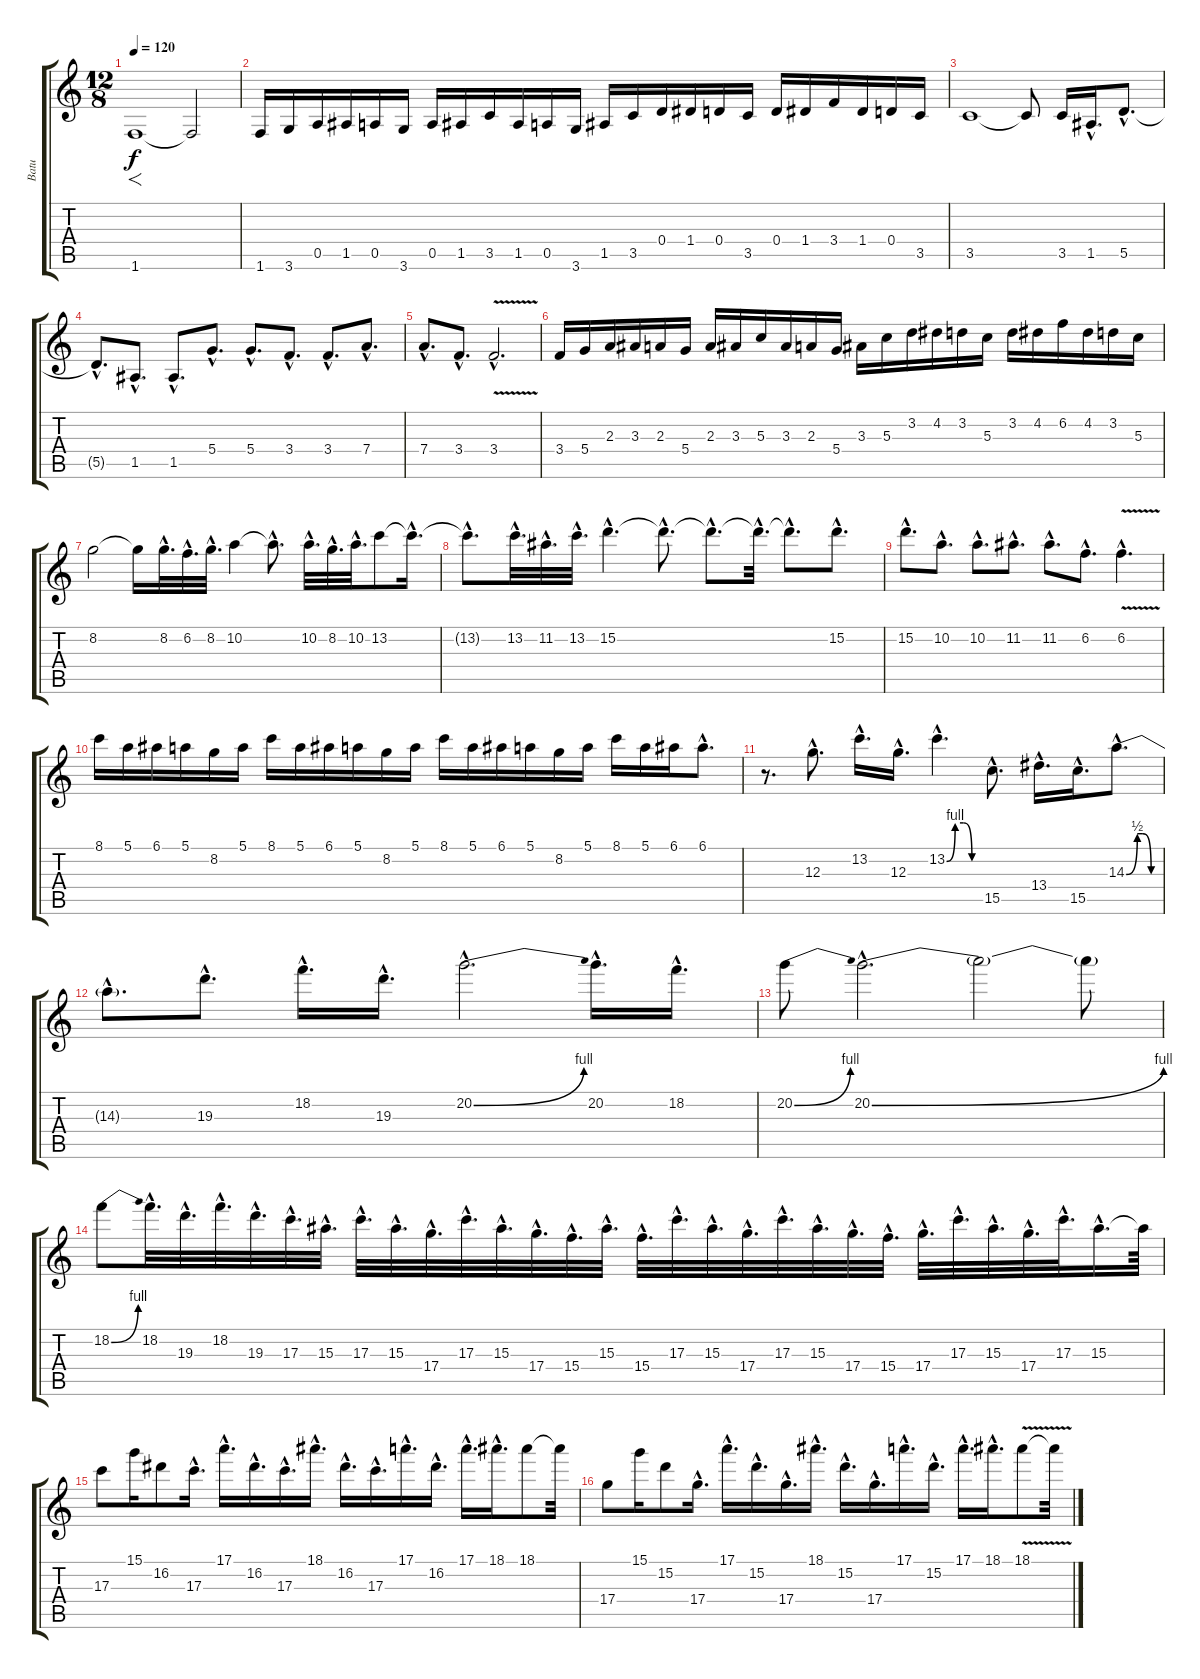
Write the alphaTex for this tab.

\track ("Batu" "Batu") {instrument distortionguitar}
\staff {score tabs}
\tuning (E4 B3 G3 D3 A2 E2) {hide}
\ts (12 8)
\tempo 120
\clef g2
\ks c
1.6.1{f dy f instrument distortionguitar} 1.6{t}.2 |
1.6.16 3.6.16 0.5.16 1.5.16 0.5.16 3.6.16 0.5.16 1.5.16 3.5.16 1.5.16 0.5.16 3.6.16 1.5.16 3.5.16 0.4.16 1.4.16 0.4.16 3.5.16 0.4.16 1.4.16 3.4.16 1.4.16 0.4.16 3.5.16 |
3.5.1 3.5{t}.8 3.5.16 1.5{hac}.16{d} 5.5{hac}.8{d} |
5.5{hac t}.8{d} 1.5{hac}.8{d} 1.5{hac}.8{d} 5.4{hac}.8{d} 5.4{hac}.8{d} 3.4{hac}.8{d} 3.4{hac}.8{d} 7.4{hac}.8{d} |
7.4{hac}.8{d} 3.4{hac}.8{d} 3.4{v hac}.2{d} |
3.4.16 5.4.16 2.3.16 3.3.16 2.3.16 5.4.16 2.3.16 3.3.16 5.3.16 3.3.16 2.3.16 5.4.16 3.3.16 5.3.16 3.2.16 4.2.16 3.2.16 5.3.16 3.2.16 4.2.16 6.2.16 4.2.16 3.2.16 5.3.16 |
8.2.2 8.2{t}.16 8.2{hac}.32{d} 6.2{hac}.32{d} 8.2{hac}.32{d} 10.2.4 10.2{hac t}.8{d} 10.2{hac}.32{d} 8.2{hac}.32{d} 10.2{hac}.32{d} 13.2.8 13.2{hac t}.16{d} |
13.2{hac t}.8{d} 13.2{hac}.32{d} 11.2{hac}.32{d} 13.2{hac}.32{d} 15.2{hac}.4{d} 15.2{hac t}.8{d} 15.2{hac t}.8{d} 15.2{hac t}.32{d} 15.2{hac t}.8{d} 15.2{hac}.8{d} |
15.2{hac}.8{d} 10.2{hac}.8{d} 10.2{hac}.8{d} 11.2{hac}.8{d} 11.2{hac}.8{d} 6.2{hac}.8{d} 6.2{v hac}.4{d} |
8.1.16 5.1.16 6.1.16 5.1.16 8.2.16 5.1.16 8.1.16 5.1.16 6.1.16 5.1.16 8.2.16 5.1.16 8.1.16 5.1.16 6.1.16 5.1.16 8.2.16 5.1.16 8.1.16 5.1.16 6.1.16 6.1{hac}.8{d} |
r.8{d} 12.3{hac}.8{d} 13.2{hac}.16{d} 12.3{hac}.16{d} 13.2{be (custom 0 0 15 4 30 4 45 0 60 0) hac}.4{d} 15.5{hac}.8{d} 13.4{hac}.16{d} 15.5{hac}.16{d} 14.3{be (custom 0 0 20 2 30 2 45 0 60 0) hac}.8{d} |
14.3{hac t}.8{d} 19.3{hac}.8{d} 18.2{hac}.16{d} 19.3{hac}.16{d} 20.2{be (bend 0 0 60 4) hac}.2{d} 20.2{hac}.16{d} 18.2{hac}.16{d} |
20.2{be (bend 0 0 60 4)}.8 20.2{be (bend 0 0 60 4) hac}.2{d} 20.2{t}.2 20.2{t}.8 |
18.2{be (bend 0 0 60 4)}.8 18.2{hac}.32{d} 19.3{hac}.32{d} 18.2{hac}.32{d} 19.3{hac}.32{d} 17.3{hac}.32{d} 15.3{hac}.32{d} 17.3{hac}.32{d} 15.3{hac}.32{d} 17.4{hac}.32{d} 17.3{hac}.32{d} 15.3{hac}.32{d} 17.4{hac}.32{d} 15.4{hac}.32{d} 15.3{hac}.32{d} 15.4{hac}.32{d} 17.3{hac}.32{d} 15.3{hac}.32{d} 17.4{hac}.32{d} 17.3{hac}.32{d} 15.3{hac}.32{d} 17.4{hac}.32{d} 15.4{hac}.32{d} 17.4{hac}.32{d} 17.3{hac}.32{d} 15.3{hac}.32{d} 17.4{hac}.32{d} 17.3{hac}.32{d} 15.3{hac}.16{d} 15.3{t}.64 |
17.3.8 15.1.16 16.2.8 17.3{hac}.16{d} 17.1{hac}.16{d} 16.2{hac}.16{d} 17.3{hac}.16{d} 18.1{hac}.16{d} 16.2{hac}.16{d} 17.3{hac}.16{d} 17.1{hac}.16{d} 16.2{hac}.16{d} 17.1{hac}.16{d} 18.1{hac}.16{d} 18.1.8 18.1{t}.32 |
17.4.8 15.1.16 15.2.8 17.4{hac}.16{d} 17.1{hac}.16{d} 15.2{hac}.16{d} 17.4{hac}.16{d} 18.1{hac}.16{d} 15.2{hac}.16{d} 17.4{hac}.16{d} 17.1{hac}.16{d} 15.2{hac}.16{d} 17.1{hac}.16{d} 18.1{hac}.16{d} 18.1{v}.8 18.1{t}.32
